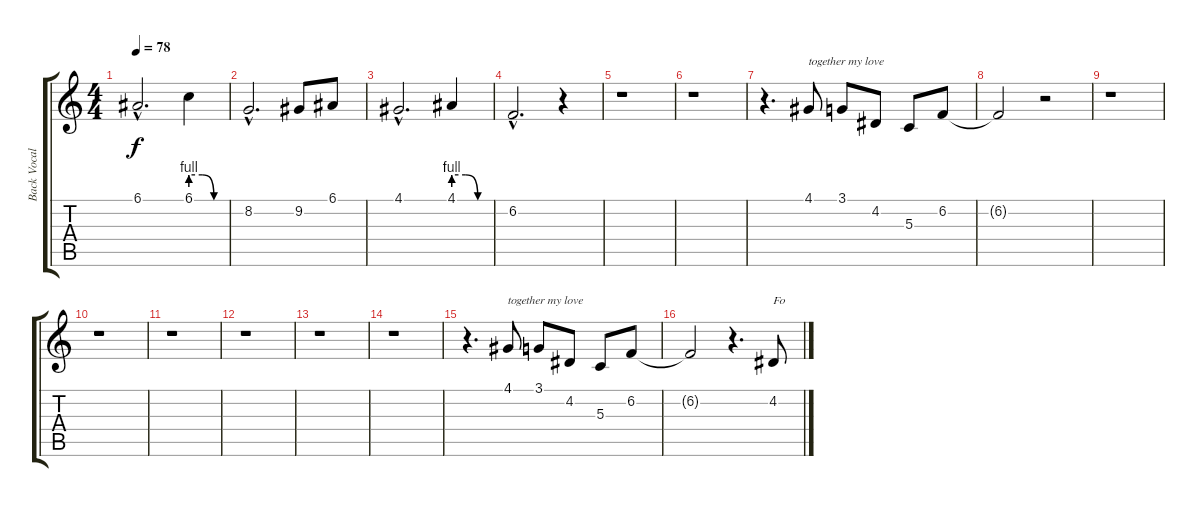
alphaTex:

\track ("Back Vocals" "Back Vocal") {instrument voiceoohs}
\staff {score tabs}
\tuning (E4 B3 G3 D3 A2 E2) {hide}
\ts (4 4)
\tempo 78
\clef g2
\ks c
6.1{hac}.2{d dy f volume 15 instrument pad8sweep} 6.1{be (custom 0 4 20 4 40 0 60 0)}.4 |
8.2{hac}.2{d} 9.2.8 6.1.8 |
4.1{hac}.2{d} 4.1{be (custom 0 4 20 4 40 0 60 0)}.4 |
6.2{hac}.2{d} r.4 |
r.1{volume 13 instrument voiceoohs} |
r.1 |
r.4{d} 4.1.8{txt "together my love"} 3.1.8 4.2.8 5.3.8 6.2.8 |
6.2{t}.2 r.2 |
r.1 |
r.1 |
r.1 |
r.1 |
r.1 |
r.1 |
r.4{d} 4.1.8{txt "together my love"} 3.1.8 4.2.8 5.3.8 6.2.8 |
6.2{t}.2 r.4{d} 4.2.8{txt "Fo"}
